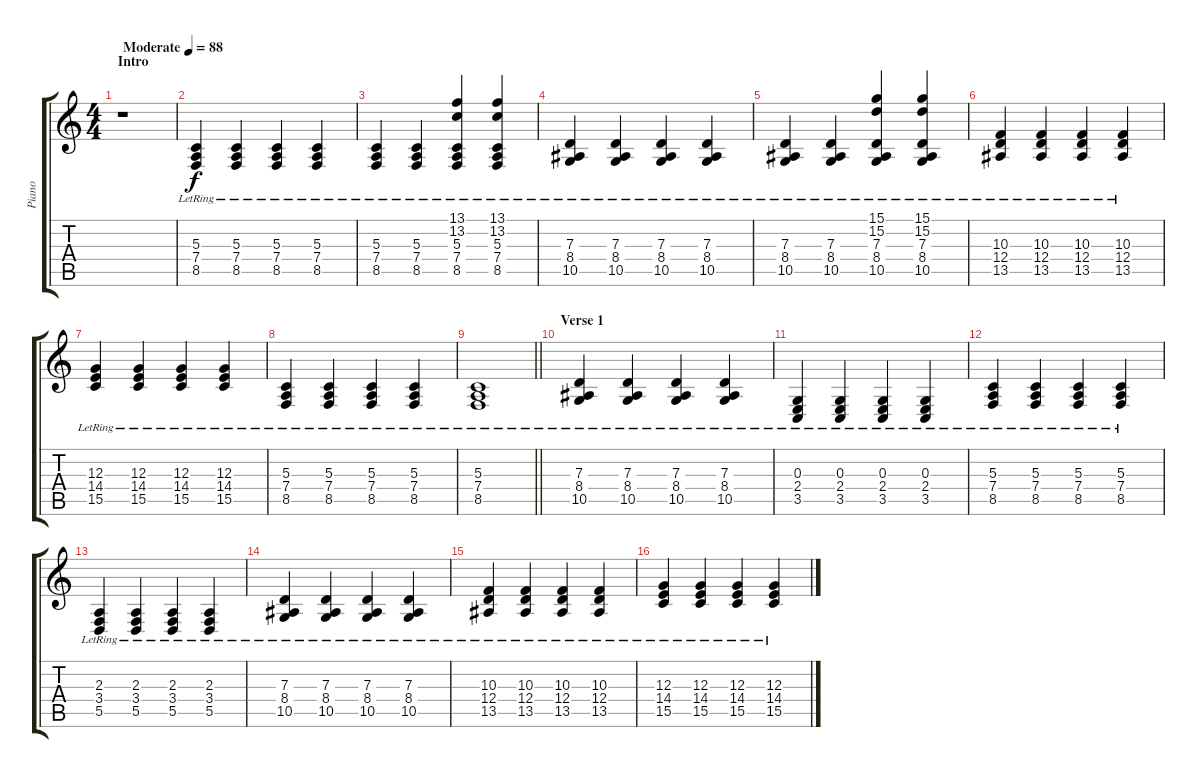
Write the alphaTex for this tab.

\track ("Piano" "Piano") {instrument brightacousticpiano}
\staff {score tabs}
\tuning (E4 B3 G3 D3 A2 E2) {hide}
\ts (4 4)
\section ("" "Intro")
\tempo (88 "Moderate")
\clef g2
\ks c
r.1{dy f instrument brightacousticpiano} |
(5.3{lr} 7.4{lr} 8.5{lr}).4 (5.3{lr} 7.4{lr} 8.5{lr}).4 (5.3{lr} 7.4{lr} 8.5{lr}).4 (5.3{lr} 7.4{lr} 8.5{lr}).4 |
(5.3{lr} 7.4{lr} 8.5{lr}).4 (5.3{lr} 7.4{lr} 8.5{lr}).4 (13.1{lr} 13.2{lr} 5.3{lr} 7.4{lr} 8.5{lr}).4 (13.1{lr} 13.2{lr} 5.3{lr} 7.4{lr} 8.5{lr}).4 |
(7.3{lr} 8.4{lr} 10.5{lr}).4 (7.3{lr} 8.4{lr} 10.5{lr}).4 (7.3{lr} 8.4{lr} 10.5{lr}).4 (7.3{lr} 8.4{lr} 10.5{lr}).4 |
(7.3{lr} 8.4{lr} 10.5{lr}).4 (7.3{lr} 8.4{lr} 10.5{lr}).4 (15.1{lr} 15.2{lr} 7.3{lr} 8.4{lr} 10.5{lr}).4 (15.1{lr} 15.2{lr} 7.3{lr} 8.4{lr} 10.5{lr}).4 |
(10.3{lr} 12.4{lr} 13.5{lr}).4 (10.3{lr} 12.4{lr} 13.5{lr}).4 (10.3{lr} 12.4{lr} 13.5{lr}).4 (10.3{lr} 12.4{lr} 13.5{lr}).4 |
(12.3{lr} 14.4{lr} 15.5{lr}).4 (12.3{lr} 14.4{lr} 15.5{lr}).4 (12.3{lr} 14.4{lr} 15.5{lr}).4 (12.3{lr} 14.4{lr} 15.5{lr}).4 |
(5.3{lr} 7.4{lr} 8.5{lr}).4 (5.3{lr} 7.4{lr} 8.5{lr}).4 (5.3{lr} 7.4{lr} 8.5{lr}).4 (5.3{lr} 7.4{lr} 8.5{lr}).4 |
\barLineRight lightlight
(5.3{lr} 7.4{lr} 8.5{lr}).1 |
\section ("" "Verse 1")
(7.3{lr} 8.4{lr} 10.5{lr}).4{volume 10} (7.3{lr} 8.4{lr} 10.5{lr}).4 (7.3{lr} 8.4{lr} 10.5{lr}).4 (7.3{lr} 8.4{lr} 10.5{lr}).4 |
(0.3{lr} 2.4{lr} 3.5{lr}).4 (0.3{lr} 2.4{lr} 3.5{lr}).4 (0.3{lr} 2.4{lr} 3.5{lr}).4 (0.3{lr} 2.4{lr} 3.5{lr}).4 |
(5.3{lr} 7.4{lr} 8.5{lr}).4 (5.3{lr} 7.4{lr} 8.5{lr}).4 (5.3{lr} 7.4{lr} 8.5{lr}).4 (5.3{lr} 7.4{lr} 8.5{lr}).4 |
(2.3{lr} 3.4{lr} 5.5{lr}).4 (2.3{lr} 3.4{lr} 5.5{lr}).4 (2.3{lr} 3.4{lr} 5.5{lr}).4 (2.3{lr} 3.4{lr} 5.5{lr}).4 |
(7.3{lr} 8.4{lr} 10.5{lr}).4 (7.3{lr} 8.4{lr} 10.5{lr}).4 (7.3{lr} 8.4{lr} 10.5{lr}).4 (7.3{lr} 8.4{lr} 10.5{lr}).4 |
(10.3{lr} 12.4{lr} 13.5{lr}).4 (10.3{lr} 12.4{lr} 13.5{lr}).4 (10.3{lr} 12.4{lr} 13.5{lr}).4 (10.3{lr} 12.4{lr} 13.5{lr}).4 |
(12.3{lr} 14.4{lr} 15.5{lr}).4 (12.3{lr} 14.4{lr} 15.5{lr}).4 (12.3{lr} 14.4{lr} 15.5{lr}).4 (12.3{lr} 14.4{lr} 15.5{lr}).4
